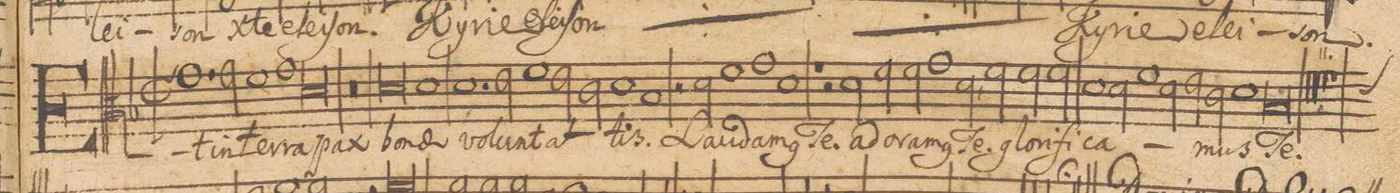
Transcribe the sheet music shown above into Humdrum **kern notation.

**kern	**text
*I"ALTVS.	*
*clefC3	*
*k[b-]	*
*met(C|)	*
*M2/1	*
1.g	Et
*2\right	*
2g\	in
=2-	=2-
1f	ter-
1g	-ra
=3-	=3-
0d	pax
=4-	=4-
0r	.
=5-	=5-
0d	bo-
=6-	=6-
1d	-nae
1.d	vo-
=7-	=7-
2e\	-lun-
1f	-ta-
=8-	=8-
2e\	.
2c\	.
1d	.
=9-	=9-
1B-	-tis.
2r	.
2d\	Lau-
=10-	=10-
1f	-da-
1g	-m(us)
=11-	=11-
1d	Te.
1rg	.
=12-	=12-
2r	.
2d\	a-
2f\	-do-
2f\	-ra-
=13-	=13-
1g	-m(us)
2d,\	Te.
2f\	glo-
=14-	=14-
2f\	-ri-
2f\	-fi-
1d	-ca-
=15-	=15-
2d\	.
1f	.
2d\	.
=16-	=16-
2e\	.
2c\	.
1d	-mus
=17-	=17-
0B-	Te.
=18-	=18-
00re	.
=19-	=19-
=20-	=20-
00re	.
=21-	=21-
=22-	=22-
0rg	.
=23-	=23-
*custos:dd	*
1rg	.
*-	*-
